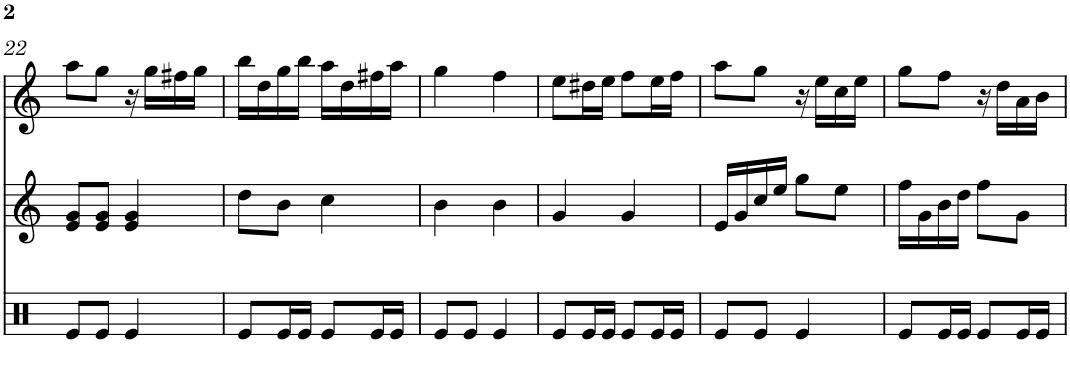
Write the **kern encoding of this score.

**kern	**kern	**kern
*part3	*part2	*part1
*staff3	*staff2	*staff1
*I"Timbal	*I"Gralla 2	*I"Gralla 1
!!LO:PB:g=z
*clefX	*clefG2	*clefG2
*k[]	*k[]	*k[]
*M2/4	*M2/4	*M2/4
=22	=22	=22
8e/L	8e/ 8g/L	8aa\L
8e/J	8e/ 8g/J	8gg\J
4e/	4e/ 4g/	16r
.	.	16gg\LL
.	.	16ff#X\
.	.	16gg\JJ
=23	=23	=23
8e/L	8dd\L	16bb\LL
.	.	16dd\
16e/L	8b\J	16gg\
16e/JJ	.	16bb\JJ
8e/L	4cc\	16aa\LL
.	.	16dd\
16e/L	.	16ff#X\
16e/JJ	.	16aa\JJ
=24	=24	=24
8e/L	4b\	4gg\
8e/J	.	.
4e/	4b\	4ff\
=25	=25	=25
8e/L	4g/	8ee\L
16e/L	.	16dd#X\L
16e/JJ	.	16ee\JJ
8e/L	4g/	8ff\L
16e/L	.	16ee\L
16e/JJ	.	16ff\JJ
=26	=26	=26
8e/L	16e/LL	8aa\L
.	16g/	.
8e/J	16cc/	8gg\J
.	16ee/JJ	.
4e/	8gg\L	16r
.	.	16ee\LL
.	8ee\J	16cc\
.	.	16ee\JJ
=27	=27	=27
8e/L	16ff\LL	8gg\L
.	16g\	.
16e/L	16b\	8ff\J
16e/JJ	16dd\JJ	.
8e/L	8ff\L	16r
.	.	16dd\LL
16e/L	8g\J	16a\
16e/JJ	.	16b\JJ
=	=	=
*-	*-	*-
